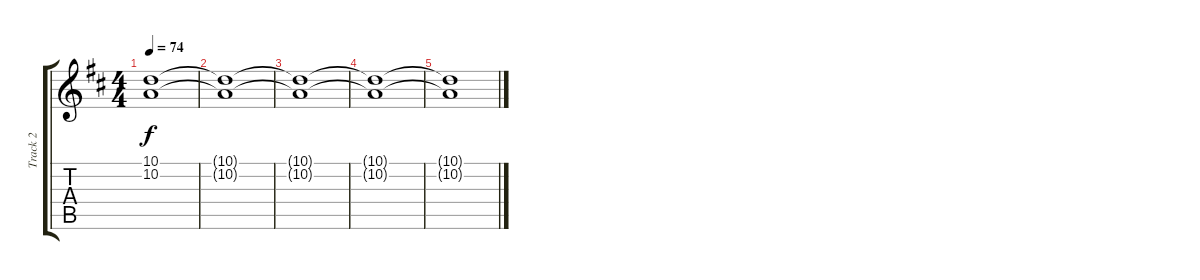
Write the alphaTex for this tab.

\track ("Track 2" "Track 2") {instrument choiraahs}
\staff {score tabs}
\tuning (E4 B3 G3 D3 A2 E2) {hide}
\ts (4 4)
\tempo 74
\clef g2
\ks d
(10.1 10.2).1{dy f} |
(10.1{t} 10.2{t}).1 |
(10.1{t} 10.2{t}).1 |
(10.1{t} 10.2{t}).1 |
(10.1{t} 10.2{t}).1
